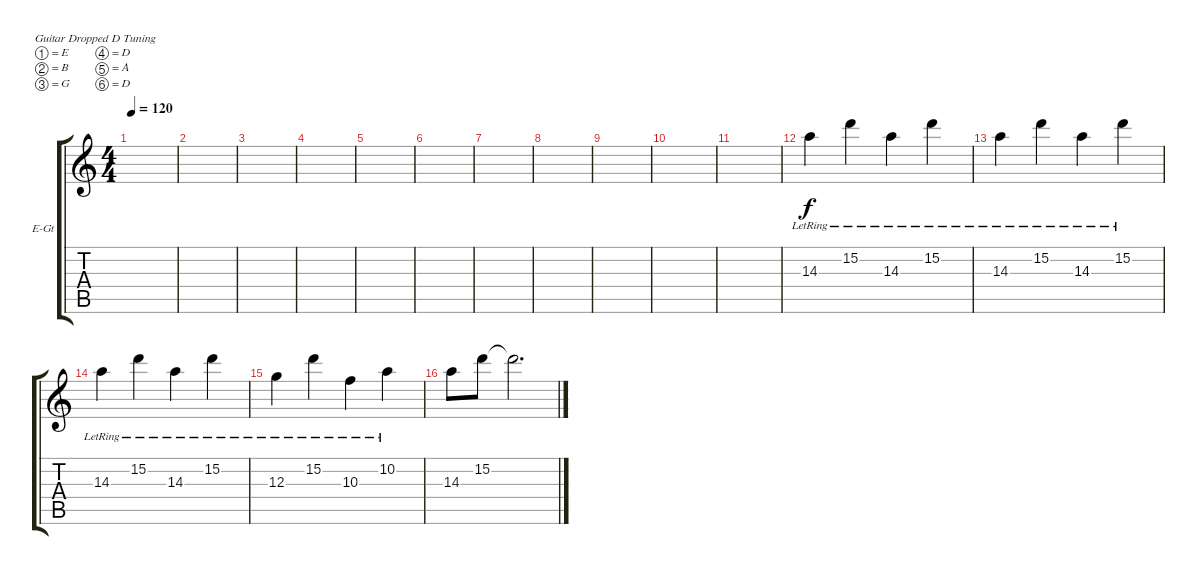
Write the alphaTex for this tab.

\defaultSystemsLayout 4
\bracketExtendMode groupsimilarinstruments
\firstSystemTrackNameOrientation horizontal
\otherSystemsTrackNameOrientation horizontal
\track ("Electric Guitar" "E-Gt") {mute instrument distortionguitar}
\staff {score tabs}
\tuning (E4 B3 G3 D3 A2 D2)
\ts (4 4)
\tempo 120
\clef g2
\scale
0.333333
\ks c
|
\scale
0.333333 |
\scale
0.333333 |
\scale
0.333333 |
\scale
0.333333 |
\scale
0.333333 |
\scale
0.333333 |
\scale
0.333333 |
\scale
0.333333 |
\scale
0.333333 |
\scale
0.333333 |
\scale
0.333333 14.3{lr}.4 15.2{lr}.4 14.3{lr}.4 15.2{lr}.4 |
\scale
0.333333 14.3{lr}.4 15.2{lr}.4 14.3{lr}.4 15.2{lr}.4 |
\scale
0.333333 14.3{lr}.4 15.2{lr}.4 14.3{lr}.4 15.2{lr}.4 |
\scale
0.333333 12.3{lr}.4 15.2{lr}.4 10.3{lr}.4 10.2{lr}.4 |
\scale
0.333333 14.3.8{dy f} 15.2.8 15.2{t}.2{d}
